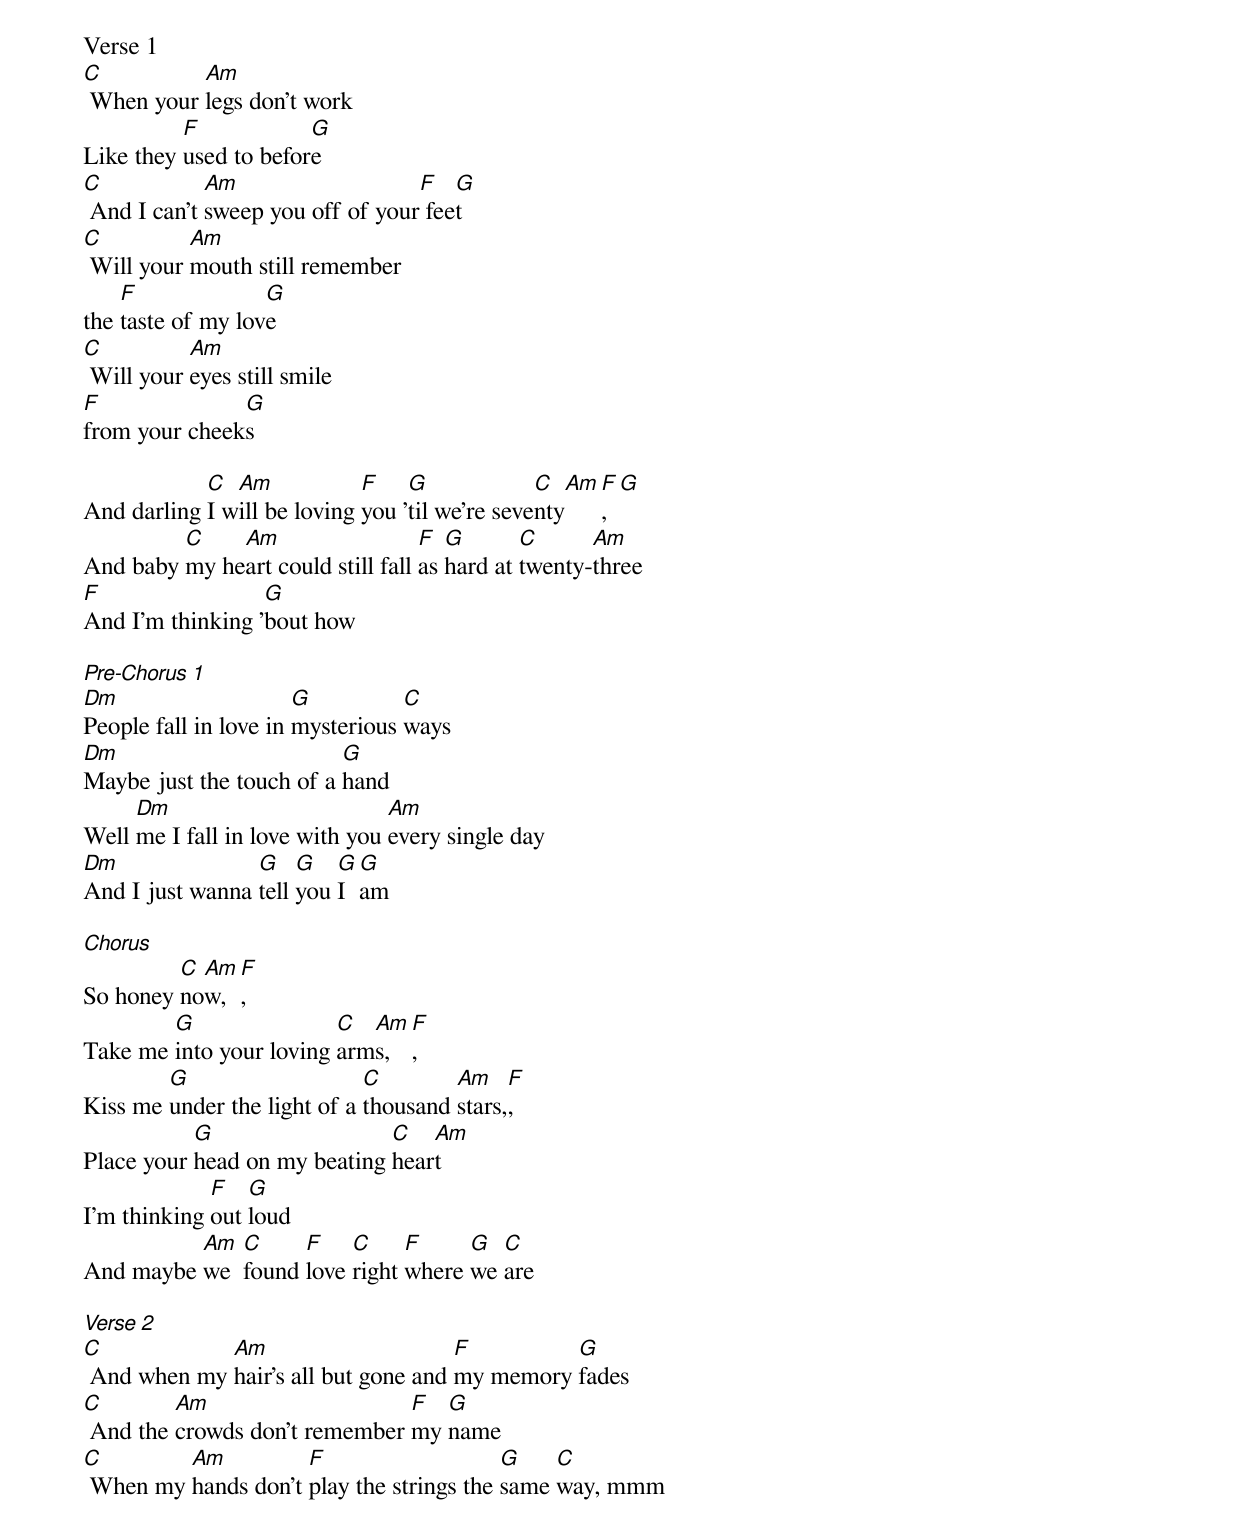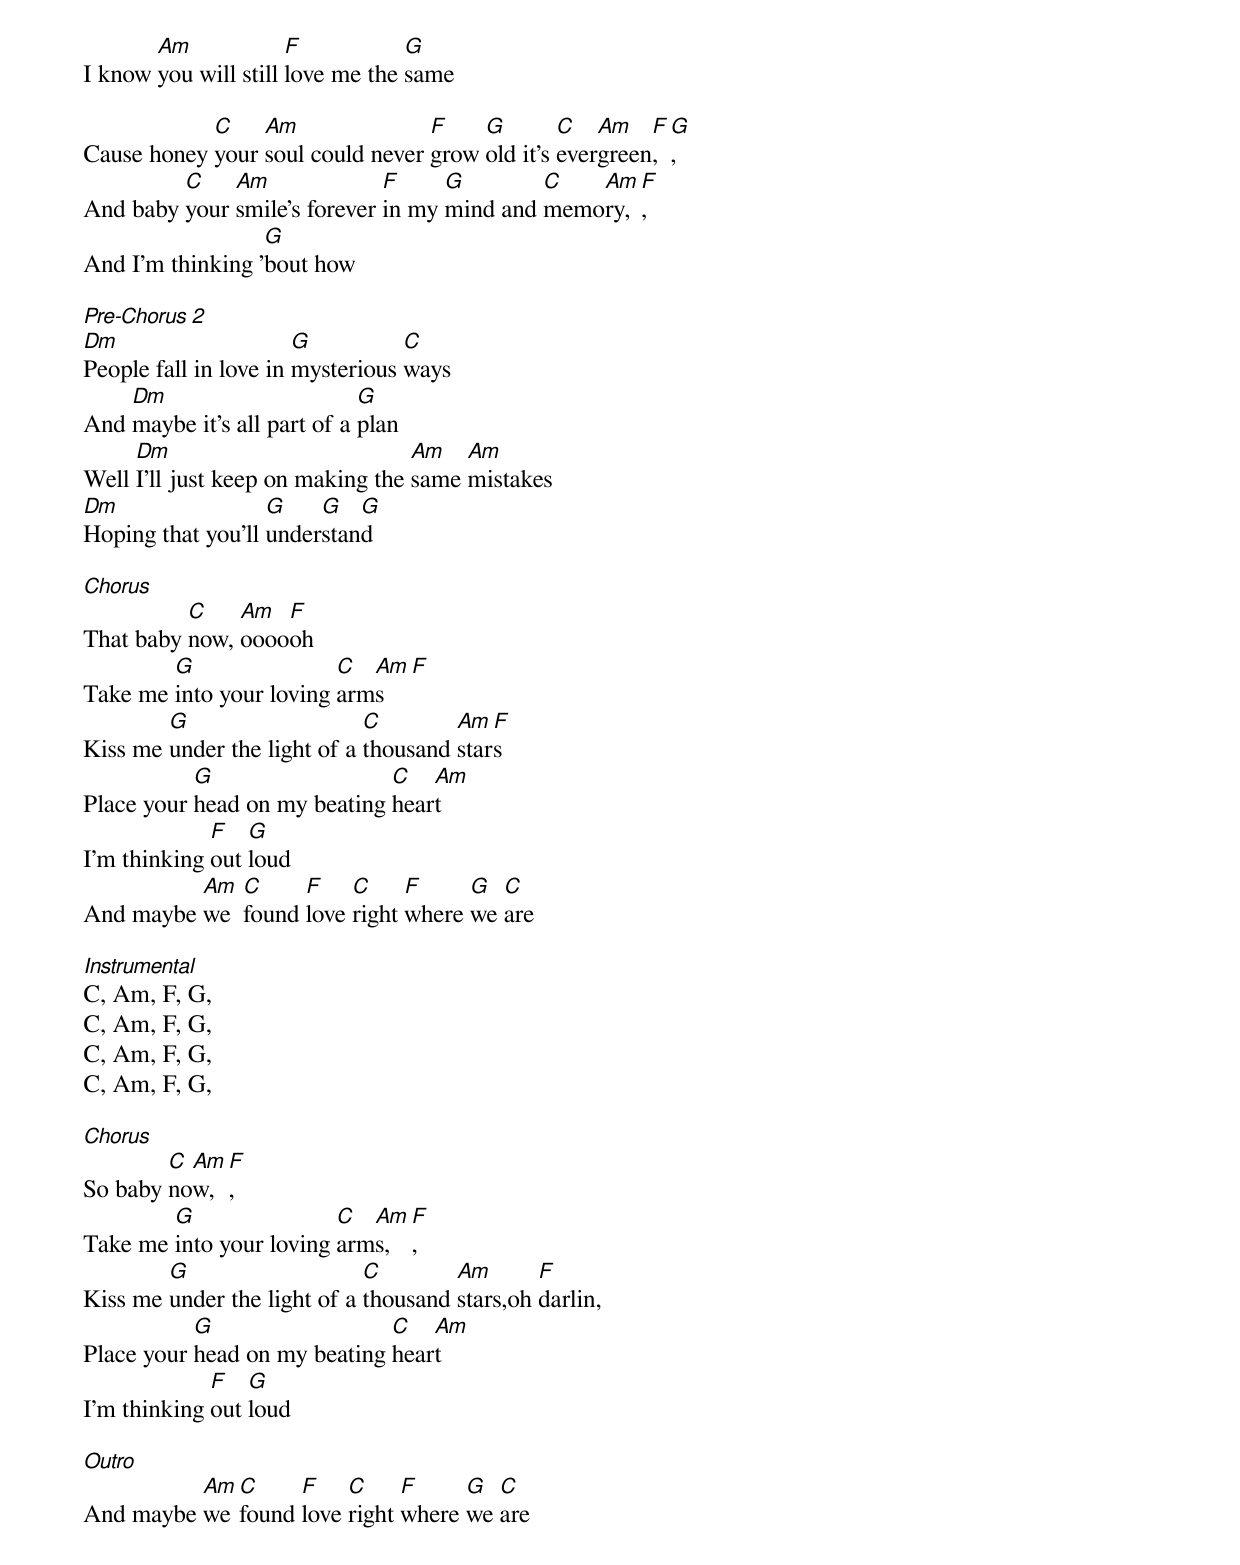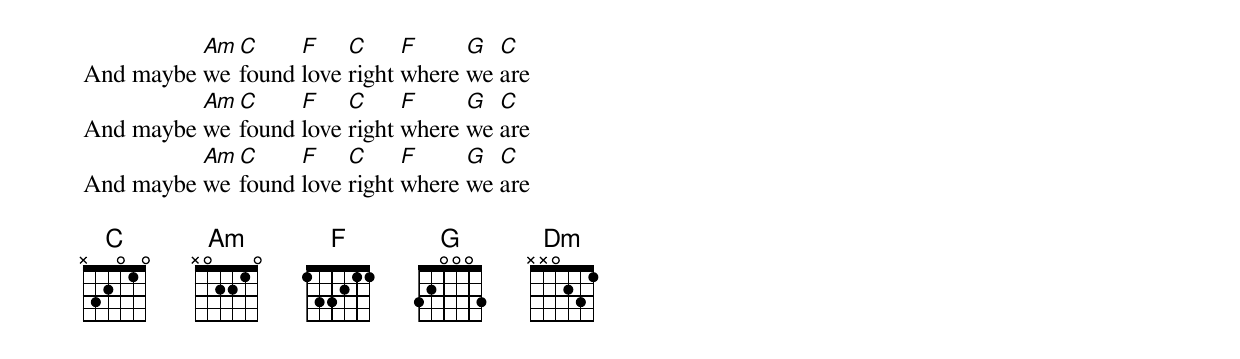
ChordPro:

Verse 1
[C] When your [Am]legs don't work
Like they [F]used to befor[G]e
[C] And I can't [Am]sweep you off of your[F] fee[G]t
[C] Will your [Am]mouth still remember
the [F]taste of my lov[G]e
[C] Will your [Am]eyes still smile
[F]from your cheek[G]s

And darling [C]I w[Am]ill be loving [F]you '[G]til we're seve[C]nty[Am][F],[G]
And baby [C]my he[Am]art could still fall [F]as [G]hard at [C]twenty-[Am]three
[F]And I'm thinking '[G]bout how

[Pre-Chorus 1]
[Dm]People fall in love in [G]mysterious [C]ways
[Dm]Maybe just the touch of a [G]hand
Well [Dm]me I fall in love with you [Am]every single day
[Dm]And I just wanna [G]tell [G]you [G]I [G]am

[Chorus]
So honey [C]no[Am]w, [F],
Take me [G]into your loving [C]arm[Am]s, [F],
Kiss me [G]under the light of a [C]thousand [Am]stars,[F],
Place your [G]head on my beating [C]hear[Am]t
I'm thinking [F]out [G]loud
And maybe [Am]we  [C]found [F]love [C]right [F]where [G]we [C]are

[Verse 2]
[C] And when my [Am]hair's all but gone and [F]my memory [G]fades
[C] And the [Am]crowds don't remember [F]my [G]name
[C] When my [Am]hands don't [F]play the strings the [G]same [C]way, mmm
I know [Am]you will still [F]love me the [G]same

Cause honey [C]your [Am]soul could never [F]grow [G]old it's [C]ever[Am]green[F], [G],
And baby [C]your [Am]smile's forever [F]in my [G]mind and [C]memo[Am]ry, [F],
And I'm thinking '[G]bout how

[Pre-Chorus 2]
[Dm]People fall in love in [G]mysterious [C]ways
And [Dm]maybe it's all part of a [G]plan
Well [Dm]I'll just keep on making the [Am]same [Am]mistakes
[Dm]Hoping that you'll [G]under[G]stan[G]d

[Chorus]
That baby [C]now, [Am]oooo[F]oh
Take me [G]into your loving [C]arm[Am]s[F]
Kiss me [G]under the light of a [C]thousand [Am]star[F]s
Place your [G]head on my beating [C]hear[Am]t
I'm thinking [F]out [G]loud
And maybe [Am]we  [C]found [F]love [C]right [F]where [G]we [C]are

[Instrumental]
C, Am, F, G,
C, Am, F, G,
C, Am, F, G,
C, Am, F, G,

[Chorus]
So baby [C]no[Am]w, [F],
Take me [G]into your loving [C]arm[Am]s, [F],
Kiss me [G]under the light of a [C]thousand [Am]stars,oh [F]darlin,
Place your [G]head on my beating [C]hear[Am]t
I'm thinking [F]out [G]loud

[Outro]
And maybe [Am]we [C]found [F]love [C]right [F]where [G]we [C]are
And maybe [Am]we [C]found [F]love [C]right [F]where [G]we [C]are
And maybe [Am]we [C]found [F]love [C]right [F]where [G]we [C]are
And maybe [Am]we [C]found [F]love [C]right [F]where [G]we [C]are

{% include music-notes.html %}
